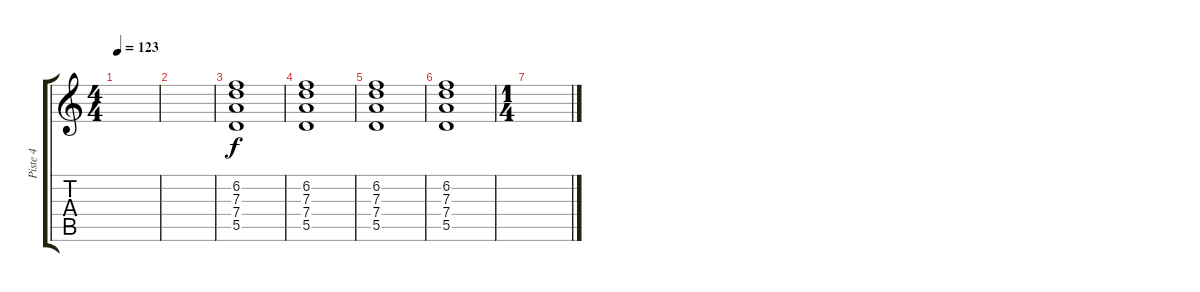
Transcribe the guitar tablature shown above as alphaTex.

\track ("Piste 4" "Piste 4") {instrument overdrivenguitar}
\staff {score tabs}
\tuning (E4 B3 G3 D3 A2 E2) {hide}
\ts (4 4)
\tempo 123
\clef g2
\ks c
|
|
(6.2 7.3 7.4 5.5).1 |
(6.2 7.3 7.4 5.5).1 |
(6.2 7.3 7.4 5.5).1 |
(6.2 7.3 7.4 5.5).1 |
\ts (1 4)
